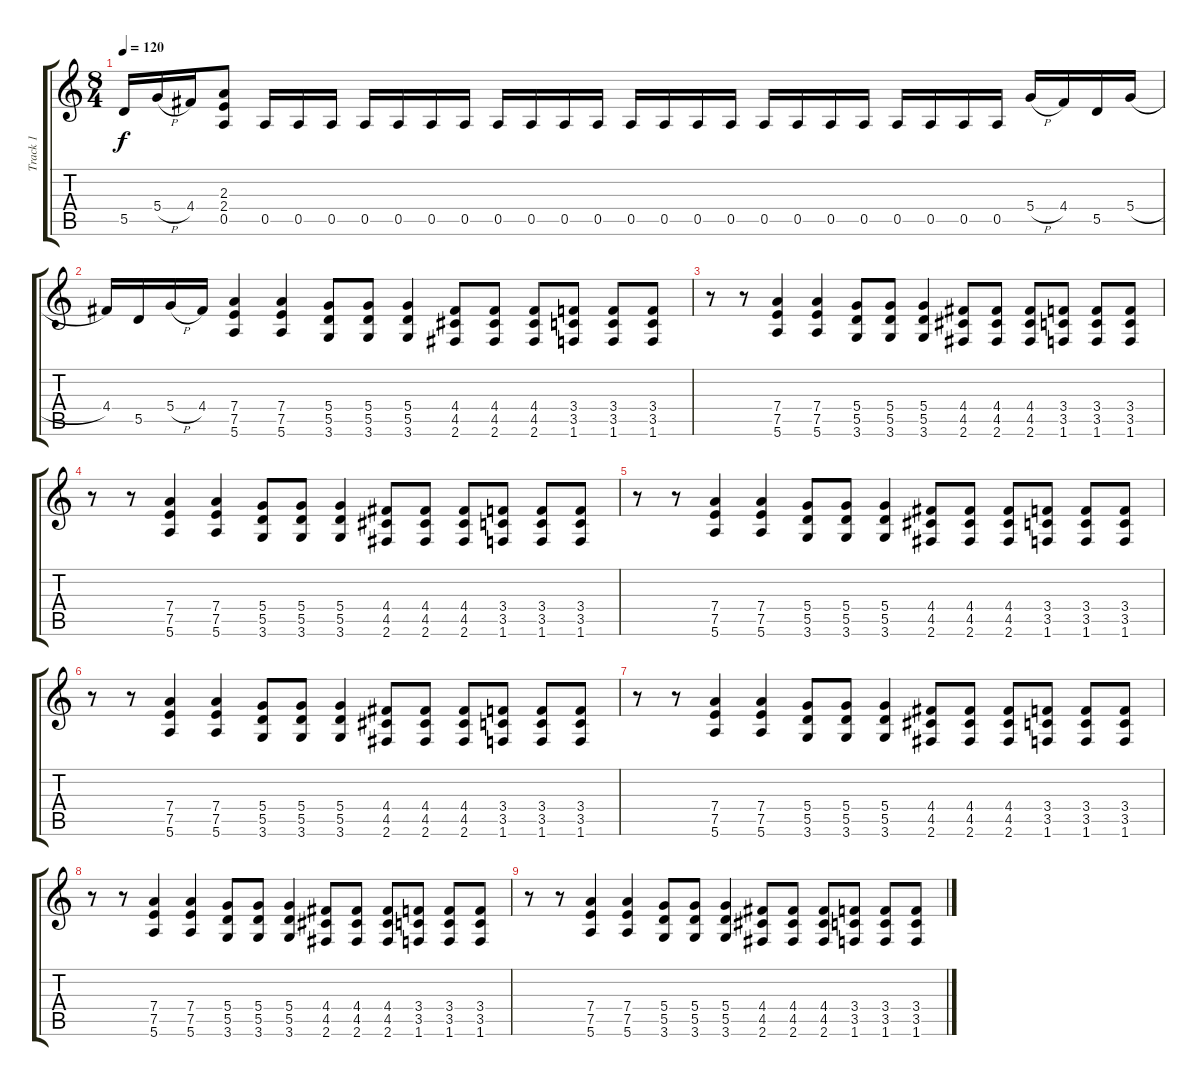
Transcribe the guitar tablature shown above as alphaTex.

\track ("Track 1" "Track 1") {instrument overdrivenguitar}
\staff {score tabs}
\tuning (E4 B3 G3 D3 A2 E2) {hide}
\ts (8 4)
\tempo 120
\clef g2
\ks c
5.5.16{dy f} 5.4{h}.16 4.4.16 (2.3 2.4 0.5).8 0.5.16 0.5.16 0.5.16 0.5.16 0.5.16 0.5.16 0.5.16 0.5.16 0.5.16 0.5.16 0.5.16 0.5.16 0.5.16 0.5.16 0.5.16 0.5.16 0.5.16 0.5.16 0.5.16 0.5.16 0.5.16 0.5.16 0.5.16 5.4{h}.16 4.4.16 5.5.16 5.4{h}.16 |
4.4.16 5.5.16 5.4{h}.16 4.4.16 (7.4 7.5 5.6).4 (7.4 7.5 5.6).4 (5.4 5.5 3.6).8 (5.4 5.5 3.6).8 (5.4 5.5 3.6).4 (4.4 4.5 2.6).8 (4.4 4.5 2.6).8 (4.4 4.5 2.6).8 (3.4 3.5 1.6).8 (3.4 3.5 1.6).8 (3.4 3.5 1.6).8 |
r.8 r.8 (7.4 7.5 5.6).4 (7.4 7.5 5.6).4 (5.4 5.5 3.6).8 (5.4 5.5 3.6).8 (5.4 5.5 3.6).4 (4.4 4.5 2.6).8 (4.4 4.5 2.6).8 (4.4 4.5 2.6).8 (3.4 3.5 1.6).8 (3.4 3.5 1.6).8 (3.4 3.5 1.6).8 |
r.8 r.8 (7.4 7.5 5.6).4 (7.4 7.5 5.6).4 (5.4 5.5 3.6).8 (5.4 5.5 3.6).8 (5.4 5.5 3.6).4 (4.4 4.5 2.6).8 (4.4 4.5 2.6).8 (4.4 4.5 2.6).8 (3.4 3.5 1.6).8 (3.4 3.5 1.6).8 (3.4 3.5 1.6).8 |
r.8 r.8 (7.4 7.5 5.6).4 (7.4 7.5 5.6).4 (5.4 5.5 3.6).8 (5.4 5.5 3.6).8 (5.4 5.5 3.6).4 (4.4 4.5 2.6).8 (4.4 4.5 2.6).8 (4.4 4.5 2.6).8 (3.4 3.5 1.6).8 (3.4 3.5 1.6).8 (3.4 3.5 1.6).8 |
r.8 r.8 (7.4 7.5 5.6).4 (7.4 7.5 5.6).4 (5.4 5.5 3.6).8 (5.4 5.5 3.6).8 (5.4 5.5 3.6).4 (4.4 4.5 2.6).8 (4.4 4.5 2.6).8 (4.4 4.5 2.6).8 (3.4 3.5 1.6).8 (3.4 3.5 1.6).8 (3.4 3.5 1.6).8 |
r.8 r.8 (7.4 7.5 5.6).4 (7.4 7.5 5.6).4 (5.4 5.5 3.6).8 (5.4 5.5 3.6).8 (5.4 5.5 3.6).4 (4.4 4.5 2.6).8 (4.4 4.5 2.6).8 (4.4 4.5 2.6).8 (3.4 3.5 1.6).8 (3.4 3.5 1.6).8 (3.4 3.5 1.6).8 |
r.8 r.8 (7.4 7.5 5.6).4 (7.4 7.5 5.6).4 (5.4 5.5 3.6).8 (5.4 5.5 3.6).8 (5.4 5.5 3.6).4 (4.4 4.5 2.6).8 (4.4 4.5 2.6).8 (4.4 4.5 2.6).8 (3.4 3.5 1.6).8 (3.4 3.5 1.6).8 (3.4 3.5 1.6).8 |
r.8 r.8 (7.4 7.5 5.6).4 (7.4 7.5 5.6).4 (5.4 5.5 3.6).8 (5.4 5.5 3.6).8 (5.4 5.5 3.6).4 (4.4 4.5 2.6).8 (4.4 4.5 2.6).8 (4.4 4.5 2.6).8 (3.4 3.5 1.6).8 (3.4 3.5 1.6).8 (3.4 3.5 1.6).8
